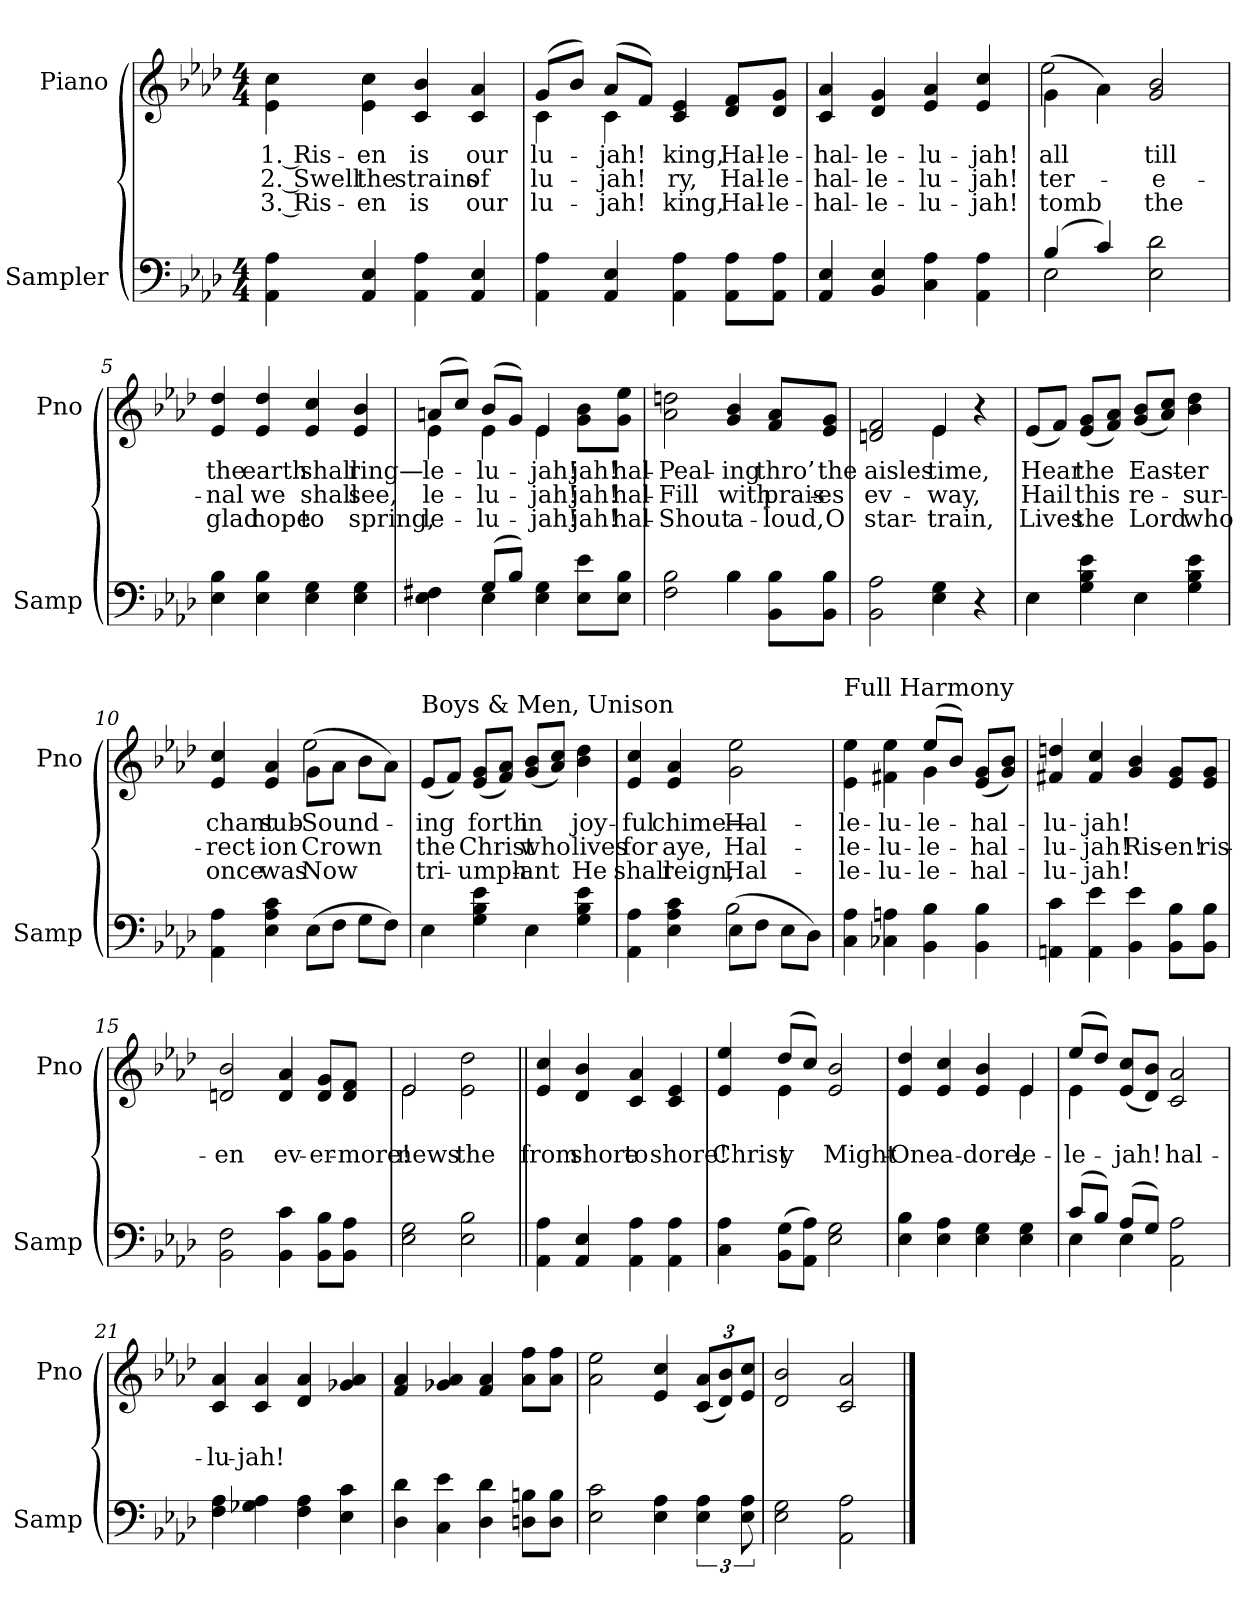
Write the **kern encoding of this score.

**kern	**kern	**text	**text	**text
*part2	*part1	*part1	*part1	*part1
*staff2	*staff1	*staff1	*staff1	*staff1
*I"Sampler	*I"Piano	*	*	*
*I'Samp	*I'Pno	*	*	*
*clefF4	*clefG2	*	*	*
*k[b-e-a-d-]	*k[b-e-a-d-]	*	*	*
*A-:	*A-:	*	*	*
*M4/4	*M4/4	*	*	*
=1	=1	=1	=1	=1
4AA- 4A-	4e-\ 4cc\	1. Ris-	2. Swell	3. Ris-
4AA- 4E-	4e-\ 4cc\	-en	the	-en
4AA- 4A-	4c 4b-	is	strains	is
4AA- 4E-	4c 4a-	our	of	our
=2	=2	=2	=2	=2
*	*^	*	*	*
4AA- 4A-	(8g/L	4c	-lu-	-lu-	-lu-
.	8b-/J)	.	.	.	.
4AA- 4E-	(8a-/L	4c	-jah!	-jah!	-jah!
.	8f/J)	.	.	.	.
4AA- 4A-	4c 4e-	2ryy	king,	-ry,	king,
8AA-\ 8A-\L	8d-/ 8f/L	.	Hal-	Hal-	Hal-
8AA-\ 8A-\J	8d-/ 8g/J	.	-le-	-le-	-le-
*	*v	*v	*	*	*
=3	=3	=3	=3	=3
4AA- 4E-	4c 4a-	hal-	hal-	hal-
4BB- 4E-	4d- 4g	-le-	-le-	-le-
4C 4A-	4e- 4a-	-lu-	-lu-	-lu-
4AA- 4A-	4e- 4cc	-jah!	-jah!	-jah!
=4	=4	=4	=4	=4
*^	*^	*	*	*
(4B-/	2E-	(4g\	2ee-	all	-ter-	tomb
4c/)	.	4a-\)	.	.	.	.
2E- 2d-	2ryy	2g 2b-	2ryy	till	e-	the
*v	*v	*	*	*	*	*
*	*v	*v	*	*	*
=5	=5	=5	=5	=5
4E- 4B-	4e- 4dd-	the	-nal	glad
4E- 4B-	4e- 4dd-	earth	we	hope
4E- 4G	4e- 4cc	shall	shall	to
4E- 4G	4e- 4b-	ring—	see,	spring,
=6	=6	=6	=6	=6
*^	*^	*	*	*
4E- 4F#X	4ryy	(8an/L	4e-	-le-	-le-	-le-
.	.	8cc/J)	.	.	.	.
(8G/L	4E-	(8b-/L	4e-	-lu-	-lu-	-lu-
8B-/J)	.	8g/J)	.	.	.	.
4E- 4G	2ryy	4e-/	4e-	-jah!	-jah!	-jah!
8E-\ 8e-\L	.	8g\ 8b-\L	4ryy	-jah!	-jah!	-jah!
8E-\ 8B-\J	.	8g\ 8ee-\J	.	hal-	hal-	hal-
*	*	*v	*v	*	*	*
=7	=7	=7	=7	=7	=7
2F 2B-	2ryy	2a- 2ddn	Peal-	Fill	Shout
4B-\	4B-	4g 4b-	-ing	with	a-
8BB-\ 8B-\L	4ryy	8f/ 8a-/L	thro’	prais-	-loud,
8BB-\ 8B-\J	.	8e-/ 8g/J	the	-es	O
*v	*v	*	*	*	*
=8	=8	=8	=8	=8
*	*^	*	*	*
2BB- 2A-	2dn 2f	2ryy	aisles	ev-	star-
4E- 4G	4e-/	4e-	time,	way,	train,
4r	4r	4ryy	.	.	.
=9	=9	=9	=9	=9	=9
!	!LO:TX:t=Girls & Women, Unison	!	!	!	!
*	*v	*v	*	*	*
4E-	(8e-/L	Hear	Hail	Lives
.	8f/J)	.	.	.
4G 4B- 4e-	(8e-/ 8g/L	the	this	the
.	8f/ 8a-/J)	.	.	.
4E-	(8g/ 8b-/L	East-	re-	Lord
.	8a-/ 8cc/J)	.	.	.
4G 4B- 4e-	4b- 4dd-	-er	-sur-	who
=10	=10	=10	=10	=10
*	*^	*	*	*
4AA- 4A-	4e- 4cc	2ryy	chant	-rect-	once
4E- 4A- 4c	4e- 4a-	.	sub-	-ion	was
(8E-\L	(8g\L	2ee-	Sound-	Crown	Now
8F\J	8a-\J	.	.	.	.
8G\L	8b-\L	.	.	.	.
8F\J)	8a-\J)	.	.	.	.
*	*v	*v	*	*	*
=11	=11	=11	=11	=11
!	!LO:TX:t=Boys & Men, Unison	!	!	!
4E-	(8e-/L	-ing	the	tri-
.	8f/J)	.	.	.
4G 4B- 4e-	(8e-/ 8g/L	forth	Christ	-umph-
.	8f/ 8a-/J)	.	.	.
4E-	(8g/ 8b-/L	in	who	-ant
.	8a-/ 8cc/J)	.	.	.
4G 4B- 4e-	4b- 4dd-	joy-	lives	He
=12	=12	=12	=12	=12
*^	*	*	*	*
4AA- 4A-	2ryy	4e- 4cc	-ful	for	shall
4E- 4A- 4c	.	4e- 4a-	chime—	aye,	reign,
(8E-\L	2B-	2g 2ee-	Hal-	Hal-	Hal-
8F\J	.	.	.	.	.
8E-\L	.	.	.	.	.
8D-\J)	.	.	.	.	.
*v	*v	*	*	*	*
=13	=13	=13	=13	=13
*	*^	*	*	*
!	!LO:TX:t=Full Harmony	!	!	!	!
4C 4A-	4e-\ 4ee-\	2ryy	-le-	-le-	-le-
4C-X 4An	4f#X 4ee-	.	-lu-	-lu-	-lu-
4BB- 4B-	(8ee-/L	4g	-le-	-le-	-le-
.	8b-/J)	.	.	.	.
4BB- 4B-	(8e-/ 8g/L	4ryy	hal-	hal-	hal-
.	8g/ 8b-/J)	.	.	.	.
*	*v	*v	*	*	*
=14	=14	=14	=14	=14
4AAn 4c	4f#X 4ddn	-lu-	-lu-	-lu-
4AA 4e-	4f# 4cc	-jah!	-jah!	-jah!
4BB- 4e-	4g 4b-	.	Ris-	.
8BB-\ 8B-\L	8e-/ 8g/L	.	-en!	.
8BB-\ 8B-\J	8e-/ 8g/J	.	ris-	.
=15	=15	=15	=15	=15
2BB- 2F	2dn 2b-	.	-en	.
4BB- 4c	4d 4a-	.	ev-	.
8BB-\ 8B-\L	8d/ 8g/L	.	-er-	.
8BB-\ 8A-\J	8d/ 8f/J	.	-more!	.
=16	=16	=16	=16	=16
*	*^	*	*	*
2E- 2G	2e-/	2e-	.	news	.
2E- 2B-	2e-\ 2dd-\	2ryy	.	the	.
=17||	=17||	=17||	=17||	=17||	=17||
!	!LO:TX:t=Refrain	!	!	!	!
*	*v	*v	*	*	*
4AA- 4A-	4e- 4cc	.	from	.
4AA- 4E-	4d- 4b-	.	shore	.
4AA- 4A-	4c 4a-	.	to	.
4AA- 4A-	4c 4e-	.	shore!	.
=18	=18	=18	=18	=18
*	*^	*	*	*
4C 4A-	4e- 4ee-	4ryy	.	Christ	.
(8BB-\ 8G\L	(8dd-/L	4e-	.	-y	.
8AA-\ 8A-\J)	8cc/J)	.	.	.	.
2E- 2G	2e- 2b-	2ryy	.	Might-	.
=19	=19	=19	=19	=19	=19
4E- 4B-	4e- 4dd-	2.ryy	.	One	.
4E- 4A-	4e- 4cc	.	.	a-	.
4E- 4G	4e- 4b-	.	.	-dore,	.
4E- 4G	4e-/	4e-	.	-le-	.
=20	=20	=20	=20	=20	=20
*^	*	*	*	*	*
(8c/L	4E-	(8ee-/L	4e-	.	-le-	.
8B-/J)	.	8dd-/J)	.	.	.	.
(8A-/L	4E-	(8e-/ 8cc/L	2.ryy	.	-jah!	.
8G/J)	.	8d-/ 8b-/J)	.	.	.	.
2AA- 2A-	2ryy	2c 2a-	.	.	hal-	.
*v	*v	*	*	*	*	*
*	*v	*v	*	*	*
=21	=21	=21	=21	=21
4F 4A-	4c 4a-	.	-lu-	.
4G-X 4A-	4c 4a-	.	-jah!	.
4F 4A-	4d- 4a-	.	.	.
4E- 4c	4g-X 4a-	.	.	.
=22	=22	=22	=22	=22
4D- 4d-	4f 4a-	.	.	.
4C 4e-	4g-X 4a-	.	.	.
4D- 4d-	4f 4a-	.	.	.
8Dn\ 8Bn\L	8a-\ 8ff\L	.	.	.
8D\ 8B\J	8a-\ 8ff\J	.	.	.
=23	=23	=23	=23	=23
2E- 2c	2a- 2ee-	.	.	.
4E- 4A-	4e- 4cc	.	.	.
6E- 6A-	(12c/ 12a-/L	.	.	.
.	12d-/ 12b-/)	.	.	.
12E- 12A-	12e-/ 12cc/J	.	.	.
=24	=24	=24	=24	=24
2E- 2G	2d- 2b-	.	.	.
2AA- 2A-	2c 2a-	.	.	.
==	==	==	==	==
*-	*-	*-	*-	*-
